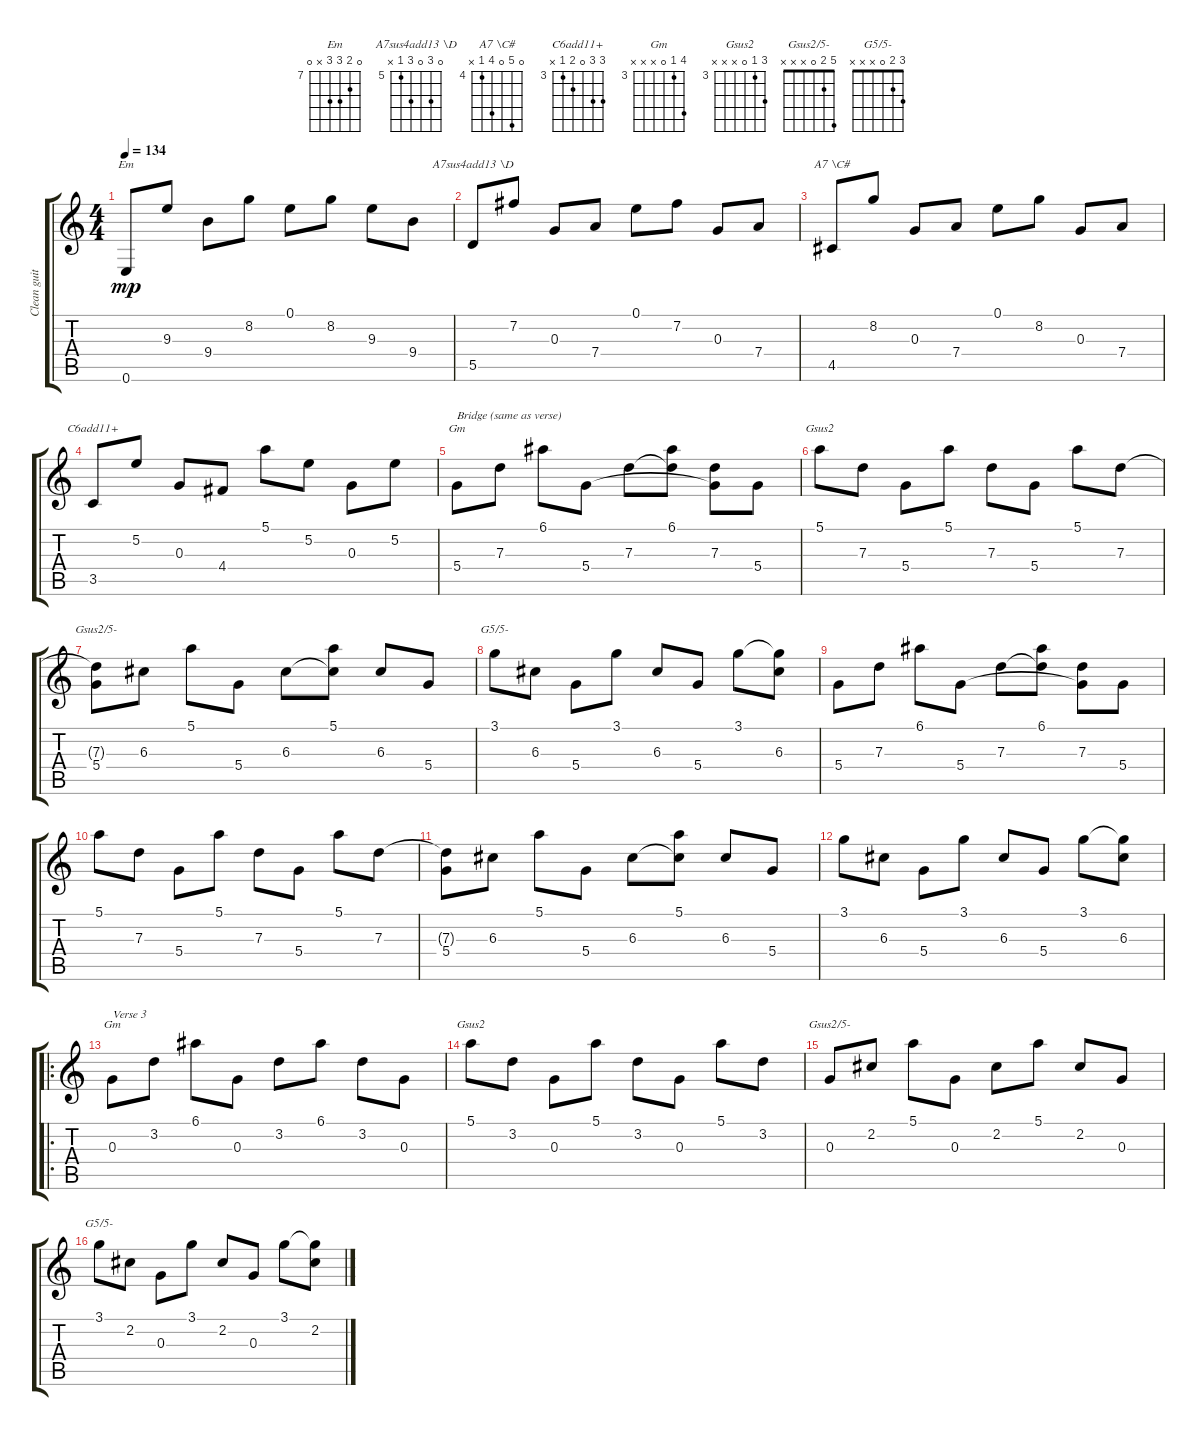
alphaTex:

\track ("Clean guitar" "Clean guit") {instrument acousticguitarsteel}
\staff {score tabs}
\tuning (E4 B3 G3 D3 A2 E2) {hide}
\chord ("Em" 0 8 9 9 x 0) {firstfret 7}
\chord ("A7sus4add13 \\D" 0 7 0 7 5 x) {firstfret 5}
\chord ("A7 \\C#" 0 8 0 7 4 x) {firstfret 4}
\chord ("C6add11+" 5 5 0 4 3 x) {firstfret 3}
\chord ("Gm" 6 x 7 5 x x) {firstfret 5}
\chord ("Gsus2" 5 x 7 5 x x) {firstfret 5}
\chord ("Gsus2/5-" 5 x 6 5 x x) {firstfret 5}
\chord ("G5/5-" 3 x 6 5 x x) {firstfret 3}
\chord ("Gm" 6 3 0 x x x) {firstfret 3}
\chord ("Gsus2" 5 3 0 x x x) {firstfret 3}
\chord ("Gsus2/5-" 5 2 0 x x x)
\chord ("G5/5-" 3 2 0 x x x)
\ts (4 4)
\tempo 134
\clef g2
\ks c
0.6.8{ch "Em" dy mp} 9.3.8 9.4.8 8.2.8 0.1.8 8.2.8 9.3.8 9.4.8 |
5.5.8{ch "A7sus4add13 \\D"} 7.2.8 0.3.8 7.4.8 0.1.8 7.2.8 0.3.8 7.4.8 |
4.5.8{ch "A7 \\C#"} 8.2.8 0.3.8 7.4.8 0.1.8 8.2.8 0.3.8 7.4.8 |
3.5.8{ch "C6add11+"} 5.2.8 0.3.8 4.4.8 5.1.8 5.2.8 0.3.8 5.2.8 |
5.4.8{ch "Gm" txt "Bridge (same as verse)"} 7.3.8 6.1.8 5.4.8 7.3.8 (6.1 7.3{t}).8 (7.3 5.4{t}).8 5.4.8 |
5.1.8{ch "Gsus2"} 7.3.8 5.4.8 5.1.8 7.3.8 5.4.8 5.1.8 7.3.8 |
(7.3{t} 5.4).8{ch "Gsus2/5-"} 6.3.8 5.1.8 5.4.8 6.3.8 (5.1 6.3{t}).8 6.3.8 5.4.8 |
3.1.8{ch "G5/5-"} 6.3.8 5.4.8 3.1.8 6.3.8 5.4.8 3.1.8 (3.1{t} 6.3).8 |
5.4.8 7.3.8 6.1.8 5.4.8 7.3.8 (6.1 7.3{t}).8 (7.3 5.4{t}).8 5.4.8 |
5.1.8 7.3.8 5.4.8 5.1.8 7.3.8 5.4.8 5.1.8 7.3.8 |
(7.3{t} 5.4).8 6.3.8 5.1.8 5.4.8 6.3.8 (5.1 6.3{t}).8 6.3.8 5.4.8 |
3.1.8 6.3.8 5.4.8 3.1.8 6.3.8 5.4.8 3.1.8 (3.1{t} 6.3).8 |
\ro
0.3.8{ch "Gm" txt "Verse 3"} 3.2.8 6.1.8 0.3.8 3.2.8 6.1.8 3.2.8 0.3.8 |
5.1.8{ch "Gsus2"} 3.2.8 0.3.8 5.1.8 3.2.8 0.3.8 5.1.8 3.2.8 |
0.3.8{ch "Gsus2/5-"} 2.2.8 5.1.8 0.3.8 2.2.8 5.1.8 2.2.8 0.3.8 |
3.1.8{ch "G5/5-"} 2.2.8 0.3.8 3.1.8 2.2.8 0.3.8 3.1.8 (3.1{t} 2.2).8
